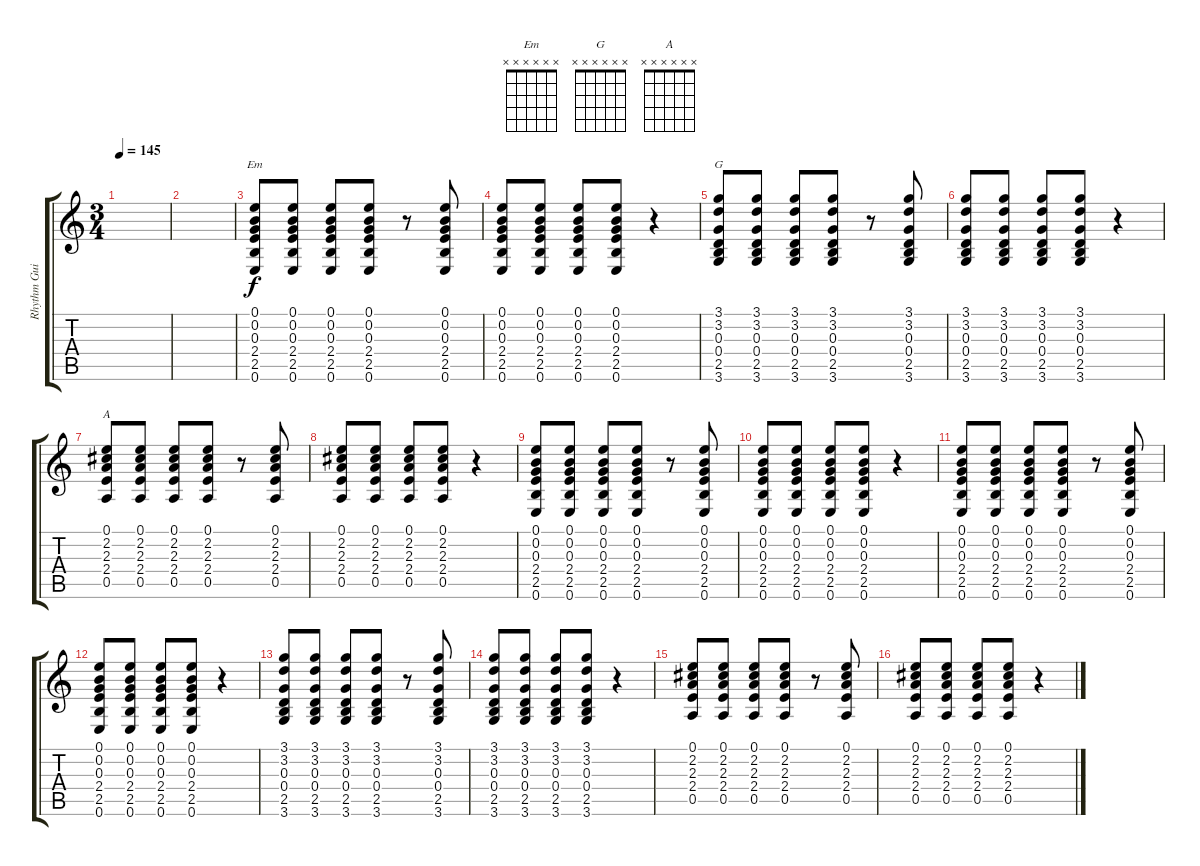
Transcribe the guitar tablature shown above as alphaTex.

\track ("Rhythm Guitar" "Rhythm Gui") {instrument acousticguitarsteel}
\staff {score tabs}
\tuning (E4 B3 G3 D3 A2 E2) {hide}
\chord ("Em" x x x x x x)
\chord ("G" x x x x x x)
\chord ("A" x x x x x x)
\ts (3 4)
\tempo 145
\clef g2
\ks c
|
|
(0.1 0.2 0.3 2.4 2.5 0.6).8{ch "Em"} (0.1 0.2 0.3 2.4 2.5 0.6).8 (0.1 0.2 0.3 2.4 2.5 0.6).8 (0.1 0.2 0.3 2.4 2.5 0.6).8 r.8 (0.1 0.2 0.3 2.4 2.5 0.6).8 |
(0.1 0.2 0.3 2.4 2.5 0.6).8 (0.1 0.2 0.3 2.4 2.5 0.6).8 (0.1 0.2 0.3 2.4 2.5 0.6).8 (0.1 0.2 0.3 2.4 2.5 0.6).8 r.4 |
(3.1 3.2 0.3 0.4 2.5 3.6).8{ch "G"} (3.1 3.2 0.3 0.4 2.5 3.6).8 (3.1 3.2 0.3 0.4 2.5 3.6).8 (3.1 3.2 0.3 0.4 2.5 3.6).8 r.8 (3.1 3.2 0.3 0.4 2.5 3.6).8 |
(3.1 3.2 0.3 0.4 2.5 3.6).8 (3.1 3.2 0.3 0.4 2.5 3.6).8 (3.1 3.2 0.3 0.4 2.5 3.6).8 (3.1 3.2 0.3 0.4 2.5 3.6).8 r.4 |
(0.1 2.2 2.3 2.4 0.5).8{ch "A"} (0.1 2.2 2.3 2.4 0.5).8 (0.1 2.2 2.3 2.4 0.5).8 (0.1 2.2 2.3 2.4 0.5).8 r.8 (0.1 2.2 2.3 2.4 0.5).8 |
(0.1 2.2 2.3 2.4 0.5).8 (0.1 2.2 2.3 2.4 0.5).8 (0.1 2.2 2.3 2.4 0.5).8 (0.1 2.2 2.3 2.4 0.5).8 r.4 |
(0.1 0.2 0.3 2.4 2.5 0.6).8 (0.1 0.2 0.3 2.4 2.5 0.6).8 (0.1 0.2 0.3 2.4 2.5 0.6).8 (0.1 0.2 0.3 2.4 2.5 0.6).8 r.8 (0.1 0.2 0.3 2.4 2.5 0.6).8 |
(0.1 0.2 0.3 2.4 2.5 0.6).8 (0.1 0.2 0.3 2.4 2.5 0.6).8 (0.1 0.2 0.3 2.4 2.5 0.6).8 (0.1 0.2 0.3 2.4 2.5 0.6).8 r.4 |
(0.1 0.2 0.3 2.4 2.5 0.6).8 (0.1 0.2 0.3 2.4 2.5 0.6).8 (0.1 0.2 0.3 2.4 2.5 0.6).8 (0.1 0.2 0.3 2.4 2.5 0.6).8 r.8 (0.1 0.2 0.3 2.4 2.5 0.6).8 |
(0.1 0.2 0.3 2.4 2.5 0.6).8 (0.1 0.2 0.3 2.4 2.5 0.6).8 (0.1 0.2 0.3 2.4 2.5 0.6).8 (0.1 0.2 0.3 2.4 2.5 0.6).8 r.4 |
(3.1 3.2 0.3 0.4 2.5 3.6).8 (3.1 3.2 0.3 0.4 2.5 3.6).8 (3.1 3.2 0.3 0.4 2.5 3.6).8 (3.1 3.2 0.3 0.4 2.5 3.6).8 r.8 (3.1 3.2 0.3 0.4 2.5 3.6).8 |
(3.1 3.2 0.3 0.4 2.5 3.6).8 (3.1 3.2 0.3 0.4 2.5 3.6).8 (3.1 3.2 0.3 0.4 2.5 3.6).8 (3.1 3.2 0.3 0.4 2.5 3.6).8 r.4 |
(0.1 2.2 2.3 2.4 0.5).8 (0.1 2.2 2.3 2.4 0.5).8 (0.1 2.2 2.3 2.4 0.5).8 (0.1 2.2 2.3 2.4 0.5).8 r.8 (0.1 2.2 2.3 2.4 0.5).8 |
(0.1 2.2 2.3 2.4 0.5).8 (0.1 2.2 2.3 2.4 0.5).8 (0.1 2.2 2.3 2.4 0.5).8 (0.1 2.2 2.3 2.4 0.5).8 r.4
